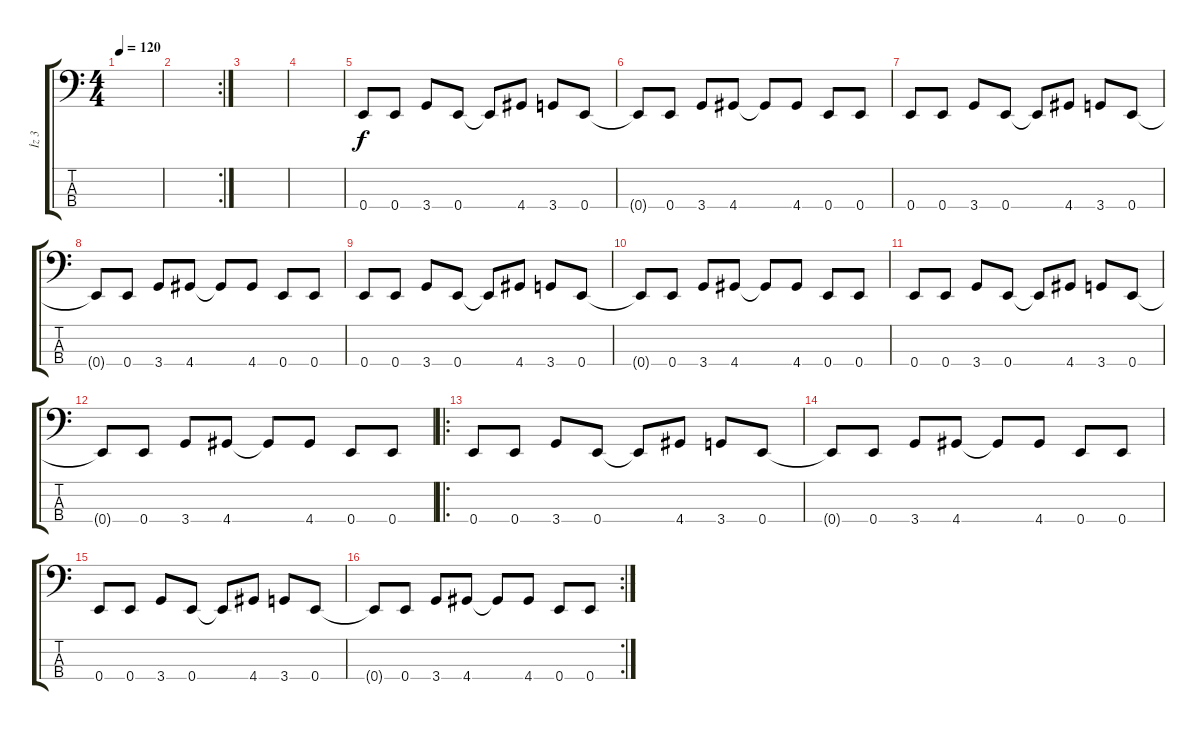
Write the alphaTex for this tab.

\track ("İz 3" "İz 3") {instrument acousticbass}
\staff {score tabs}
\tuning (G2 D2 A1 E1) {hide}
\ts (4 4)
\tempo 120
\clef f4
\ks c
|
\rc 2
|
|
|
0.4.8 0.4.8 3.4.8 0.4.8 0.4{t}.8 4.4.8 3.4.8 0.4.8 |
0.4{t}.8 0.4.8 3.4.8 4.4.8 4.4{t}.8 4.4.8 0.4.8 0.4.8 |
0.4.8 0.4.8 3.4.8 0.4.8 0.4{t}.8 4.4.8 3.4.8 0.4.8 |
0.4{t}.8 0.4.8 3.4.8 4.4.8 4.4{t}.8 4.4.8 0.4.8 0.4.8 |
0.4.8 0.4.8 3.4.8 0.4.8 0.4{t}.8 4.4.8 3.4.8 0.4.8 |
0.4{t}.8 0.4.8 3.4.8 4.4.8 4.4{t}.8 4.4.8 0.4.8 0.4.8 |
0.4.8 0.4.8 3.4.8 0.4.8 0.4{t}.8 4.4.8 3.4.8 0.4.8 |
0.4{t}.8 0.4.8 3.4.8 4.4.8 4.4{t}.8 4.4.8 0.4.8 0.4.8 |
\ro
0.4.8 0.4.8 3.4.8 0.4.8 0.4{t}.8 4.4.8 3.4.8 0.4.8 |
0.4{t}.8 0.4.8 3.4.8 4.4.8 4.4{t}.8 4.4.8 0.4.8 0.4.8 |
0.4.8 0.4.8 3.4.8 0.4.8 0.4{t}.8 4.4.8 3.4.8 0.4.8 |
\rc 2
0.4{t}.8 0.4.8 3.4.8 4.4.8 4.4{t}.8 4.4.8 0.4.8 0.4.8
